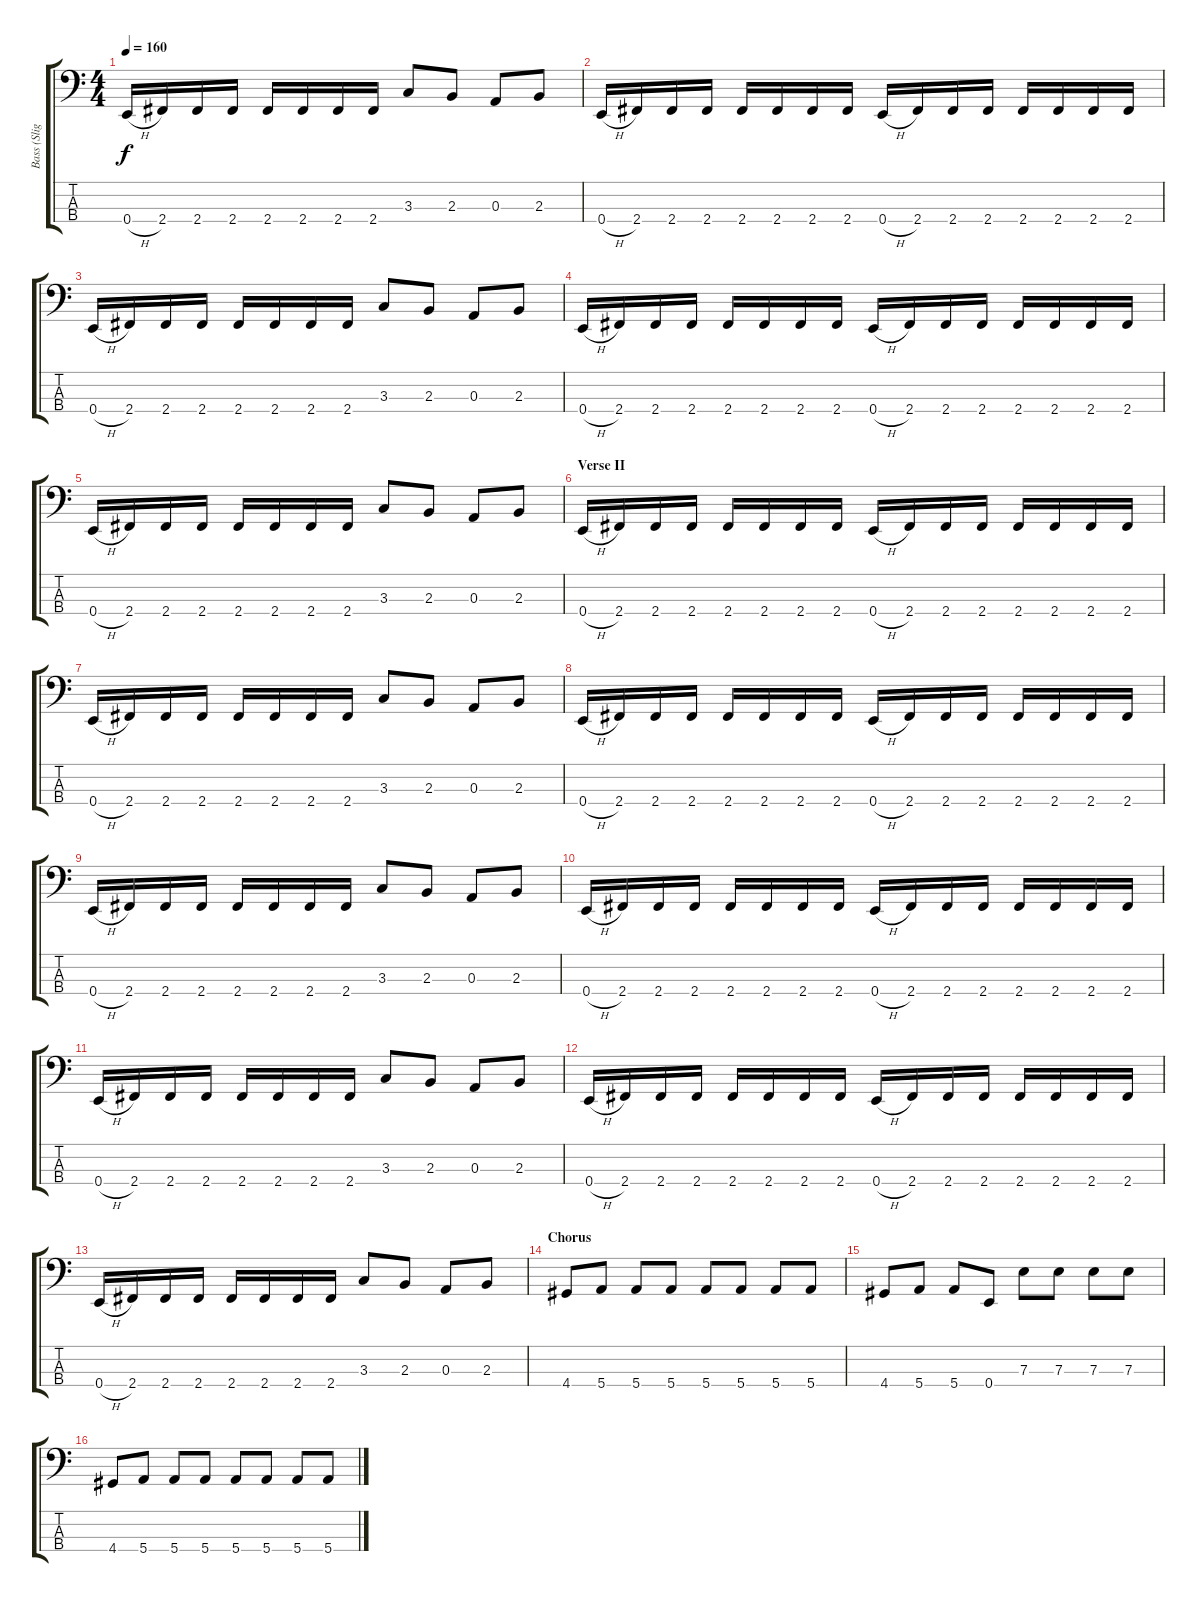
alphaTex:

\track ("Bass (Slight distortion)" "Bass (Slig") {instrument electricbassfinger}
\staff {score tabs}
\tuning (G2 D2 A1 E1) {hide}
\ts (4 4)
\tempo 160
\clef f4
\ks c
0.4{h}.16{dy f} 2.4.16 2.4.16 2.4.16 2.4.16 2.4.16 2.4.16 2.4.16 3.3.8 2.3.8 0.3.8 2.3.8 |
0.4{h}.16 2.4.16 2.4.16 2.4.16 2.4.16 2.4.16 2.4.16 2.4.16 0.4{h}.16 2.4.16 2.4.16 2.4.16 2.4.16 2.4.16 2.4.16 2.4.16 |
0.4{h}.16 2.4.16 2.4.16 2.4.16 2.4.16 2.4.16 2.4.16 2.4.16 3.3.8 2.3.8 0.3.8 2.3.8 |
0.4{h}.16 2.4.16 2.4.16 2.4.16 2.4.16 2.4.16 2.4.16 2.4.16 0.4{h}.16 2.4.16 2.4.16 2.4.16 2.4.16 2.4.16 2.4.16 2.4.16 |
0.4{h}.16 2.4.16 2.4.16 2.4.16 2.4.16 2.4.16 2.4.16 2.4.16 3.3.8 2.3.8 0.3.8 2.3.8 |
\section ("" "Verse II")
0.4{h}.16 2.4.16 2.4.16 2.4.16 2.4.16 2.4.16 2.4.16 2.4.16 0.4{h}.16 2.4.16 2.4.16 2.4.16 2.4.16 2.4.16 2.4.16 2.4.16 |
0.4{h}.16 2.4.16 2.4.16 2.4.16 2.4.16 2.4.16 2.4.16 2.4.16 3.3.8 2.3.8 0.3.8 2.3.8 |
0.4{h}.16 2.4.16 2.4.16 2.4.16 2.4.16 2.4.16 2.4.16 2.4.16 0.4{h}.16 2.4.16 2.4.16 2.4.16 2.4.16 2.4.16 2.4.16 2.4.16 |
0.4{h}.16 2.4.16 2.4.16 2.4.16 2.4.16 2.4.16 2.4.16 2.4.16 3.3.8 2.3.8 0.3.8 2.3.8 |
0.4{h}.16 2.4.16 2.4.16 2.4.16 2.4.16 2.4.16 2.4.16 2.4.16 0.4{h}.16 2.4.16 2.4.16 2.4.16 2.4.16 2.4.16 2.4.16 2.4.16 |
0.4{h}.16 2.4.16 2.4.16 2.4.16 2.4.16 2.4.16 2.4.16 2.4.16 3.3.8 2.3.8 0.3.8 2.3.8 |
0.4{h}.16 2.4.16 2.4.16 2.4.16 2.4.16 2.4.16 2.4.16 2.4.16 0.4{h}.16 2.4.16 2.4.16 2.4.16 2.4.16 2.4.16 2.4.16 2.4.16 |
0.4{h}.16 2.4.16 2.4.16 2.4.16 2.4.16 2.4.16 2.4.16 2.4.16 3.3.8 2.3.8 0.3.8 2.3.8 |
\section ("" "Chorus")
4.4.8 5.4.8 5.4.8 5.4.8 5.4.8 5.4.8 5.4.8 5.4.8 |
4.4.8 5.4.8 5.4.8 0.4.8 7.3.8 7.3.8 7.3.8 7.3.8 |
4.4.8 5.4.8 5.4.8 5.4.8 5.4.8 5.4.8 5.4.8 5.4.8
